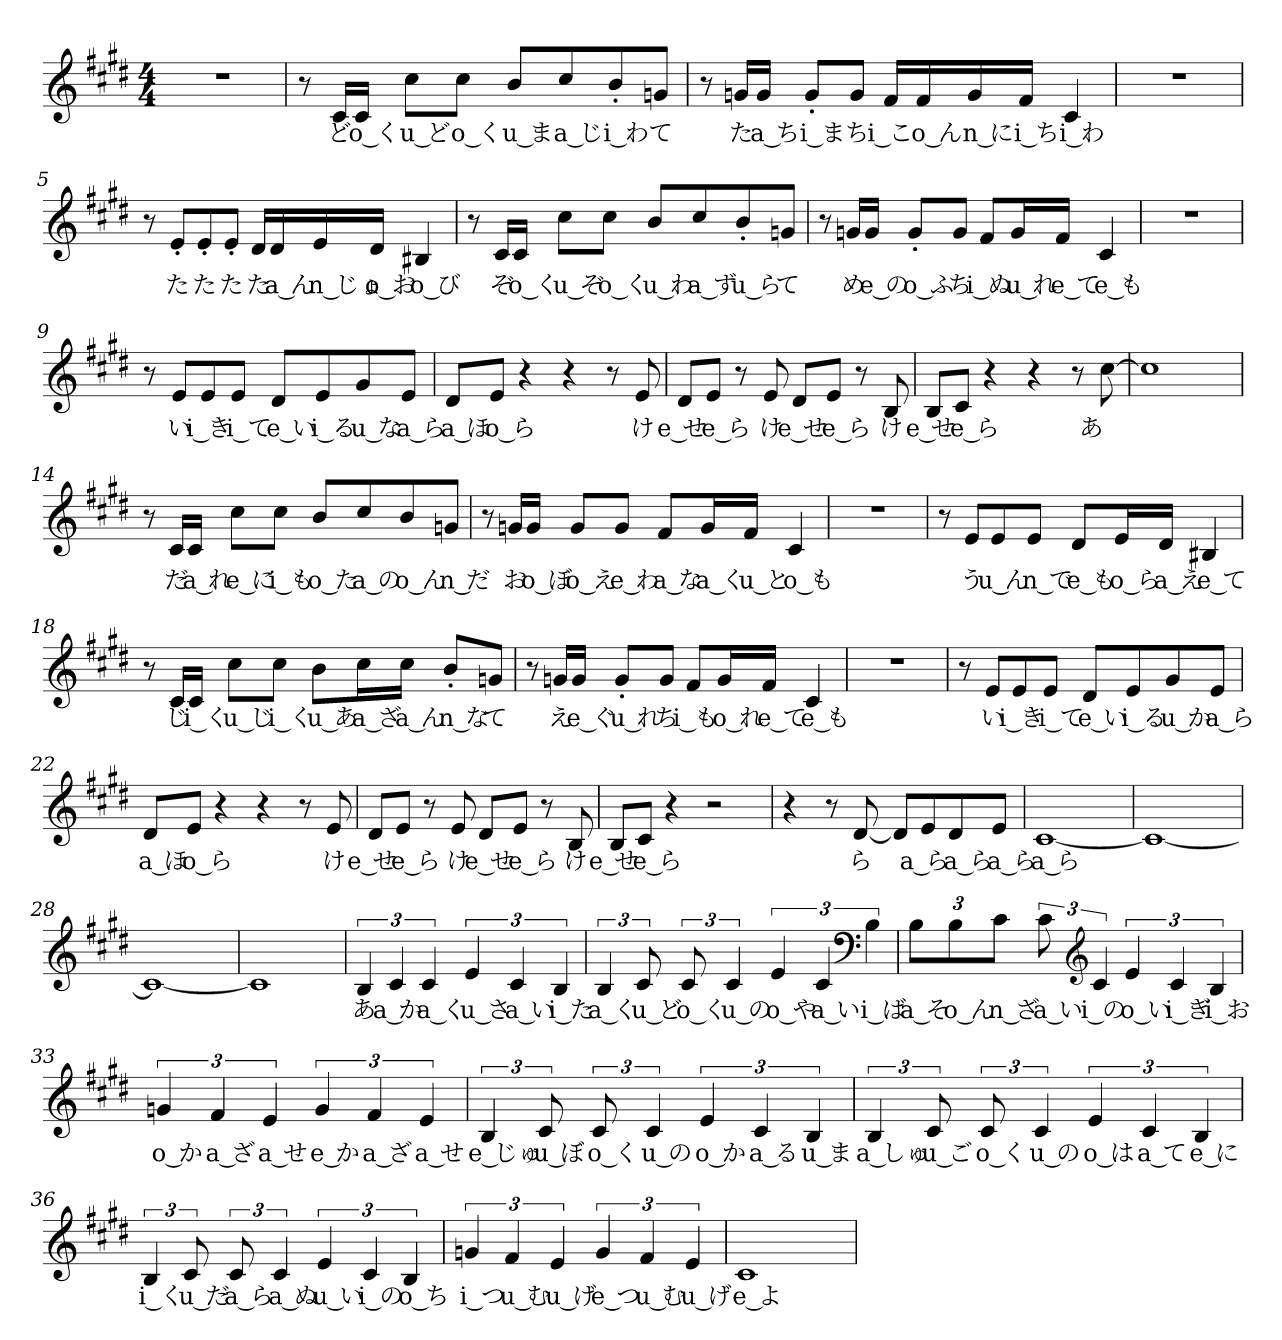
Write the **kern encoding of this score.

**kern	**text
*part1	*part1
*staff1	*staff1
*clefG2	*
*k[f#c#g#d#]	*
*M4/4	*
*MM184	*
=1	=1
1r	.
=2	=2
8r	.
16c#LL	- ど
16c#JJ	o く
8cc#L	u ど
8cc#J	o く
8bL	u ま
8cc#	a じ
8b'	i わ
8gnJ	- て
=3	=3
8r	.
16gnLL	- た
16gJJ	a ち
8g'L	i ま
8gJ	- ち
16f#LL	i こ
16f#	o ん
16g	n に
16f#JJ	i ち
4c#	i わ
=4	=4
1r	.
=5	=5
8r	.
8e'L	- た
8e'	- た
8e'J	- た
16d#LL	- た
16d#	a ん
16e	n じょ
16d#JJ	o お
4B#X	o び
=6	=6
8r	.
16c#LL	- ぞ
16c#JJ	o く
8cc#L	u ぞ
8cc#J	o く
8bL	u わ
8cc#	a ず
8b'	u ら
8gnJ	- て
=7	=7
8r	.
16gnLL	- め
16gJJ	e の
8g'L	o ふ
8gJ	- ち
8f#L	i ぬ
16gL	u れ
16f#JJ	e て
4c#	e も
=8	=8
1r	.
=9	=9
8r	.
8eL	- い
8e	i き
8eJ	i て
8d#L	e い
8e	i る
8g#	u な
8eJ	a ら
=10	=10
8d#L	a ほ
8eJ	o ら
4r	.
4r	.
8r	.
8e	- け
=11	=11
8d#L	e せ
8eJ	e ら
8r	.
8e	- け
8d#L	e せ
8eJ	e ら
8r	.
8B	- け
=12	=12
8BL	e せ
8c#J	e ら
4r	.
4r	.
8r	.
[8cc#	- あ
=13	=13
1cc#]	.
=14	=14
8r	.
16c#LL	- だ
16c#JJ	a れ
8cc#L	e に
8cc#J	i も
8bL	o た
8cc#	a の
8b	o ん
8gnJ	n だ
=15	=15
8r	.
16gnLL	- お
16gJJ	o ぼ
8gL	o え
8gJ	e わ
8f#L	a な
16gL	a く
16f#JJ	u と
4c#	o も
=16	=16
1r	.
=17	=17
8r	.
8eL	- う
8e	u ん
8eJ	n で
8d#L	e も
16eL	o ら
16d#JJ	a え
4B#X	e て
=18	=18
8r	.
16c#LL	- じ
16c#JJ	i く
8cc#L	u じ
8cc#J	i く
8bL	u あ
16cc#L	a ざ
16cc#JJ	a ん
8b'L	n な
8gnJ	- て
=19	=19
8r	.
16gnLL	- え
16gJJ	e ぐ
8g'L	u れ
8gJ	- ち
8f#L	i も
16gL	o れ
16f#JJ	e て
4c#	e も
=20	=20
1r	.
=21	=21
8r	.
8eL	- い
8e	i き
8eJ	i て
8d#L	e い
8e	i る
8g#	u か
8eJ	a ら
=22	=22
8d#L	a ほ
8eJ	o ら
4r	.
4r	.
8r	.
8e	- け
=23	=23
8d#L	e せ
8eJ	e ら
8r	.
8e	- け
8d#L	e せ
8eJ	e ら
8r	.
8B	- け
=24	=24
8BL	e せ
8c#J	e ら
4r	.
2r	.
=25	=25
4r	.
8r	.
[8d#	- ら
8d#L]	.
8e	a ら
8d#	a ら
8eJ	a ら
=26	=26
[1c#	a ら
=27	=27
1c#_	.
=28	=28
1c#_	.
=29	=29
1c#]	.
=30	=30
6B	- あ
6c#	a か
6c#	a く
6e	u さ
6c#	a い
6B	i た
=31	=31
6B	a く
12c#	u ど
12c#	o く
6c#	u の
6e	o や
6c#	a い
*clefF4	*
6B	i ば
=32	=32
12BL	a そ
12B	o ん
12c#J	n ざ
12c#	a い
*clefG2	*
6c#	i の
6e	o い
6c#	i ぎ
6B	i お
=33	=33
6gn	o か
6f#	a ざ
6e	a せ
6g	e か
6f#	a ざ
6e	a せ
=34	=34
6B	e じゅ
12c#	u ぼ
12c#	o く
6c#	u の
6e	o か
6c#	a る
6B	u ま
=35	=35
6B	a しゅ
12c#	u ご
12c#	o く
6c#	u の
6e	o は
6c#	a て
6B	e に
=36	=36
6B	i く
12c#	u だ
12c#	a ら
6c#	a ぬ
6e	u い
6c#	i の
6B	o ち
=37	=37
6gn	i つ
6f#	u む
6e	u げ
6g	e つ
6f#	u む
6e	u げ
=38	=38
1c#	e よ
=	=
*-	*-
